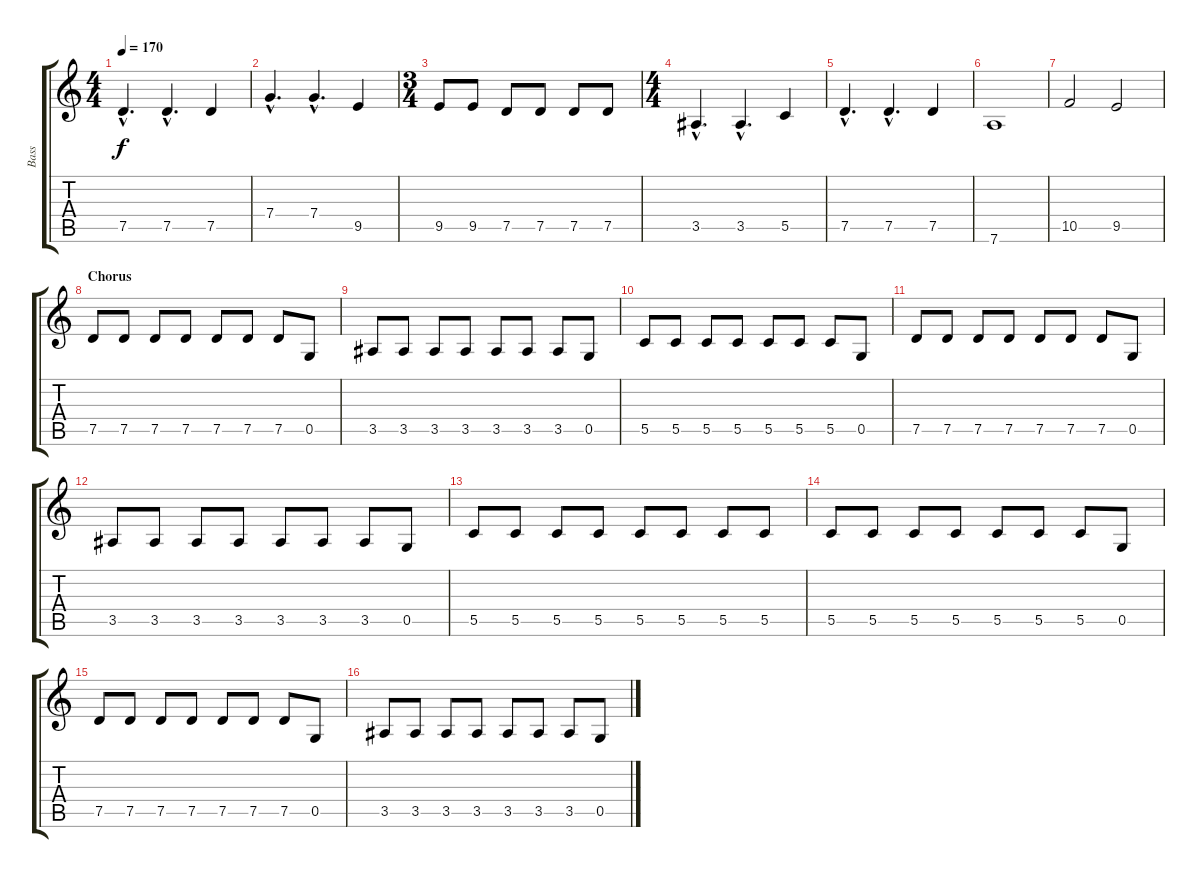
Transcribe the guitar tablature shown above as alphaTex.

\track ("Bass" "Bass") {instrument electricbasspick}
\staff {score tabs}
\tuning (D4 A3 F3 C3 G2 D2) {hide}
\ts (4 4)
\tempo 170
\clef g2
\ks c
7.5{hac}.4{d dy f} 7.5{hac}.4{d} 7.5.4 |
7.4{hac}.4{d} 7.4{hac}.4{d} 9.5.4 |
\ts (3 4)
9.5.8 9.5.8 7.5.8 7.5.8 7.5.8 7.5.8 |
\ts (4 4)
3.5{hac}.4{d} 3.5{hac}.4{d} 5.5.4 |
7.5{hac}.4{d} 7.5{hac}.4{d} 7.5.4 |
7.6.1 |
10.5.2 9.5.2 |
\section ("" "Chorus")
7.5.8 7.5.8 7.5.8 7.5.8 7.5.8 7.5.8 7.5.8 0.5.8 |
3.5.8 3.5.8 3.5.8 3.5.8 3.5.8 3.5.8 3.5.8 0.5.8 |
5.5.8 5.5.8 5.5.8 5.5.8 5.5.8 5.5.8 5.5.8 0.5.8 |
7.5.8 7.5.8 7.5.8 7.5.8 7.5.8 7.5.8 7.5.8 0.5.8 |
3.5.8 3.5.8 3.5.8 3.5.8 3.5.8 3.5.8 3.5.8 0.5.8 |
5.5.8 5.5.8 5.5.8 5.5.8 5.5.8 5.5.8 5.5.8 5.5.8 |
5.5.8 5.5.8 5.5.8 5.5.8 5.5.8 5.5.8 5.5.8 0.5.8 |
7.5.8 7.5.8 7.5.8 7.5.8 7.5.8 7.5.8 7.5.8 0.5.8 |
3.5.8 3.5.8 3.5.8 3.5.8 3.5.8 3.5.8 3.5.8 0.5.8
